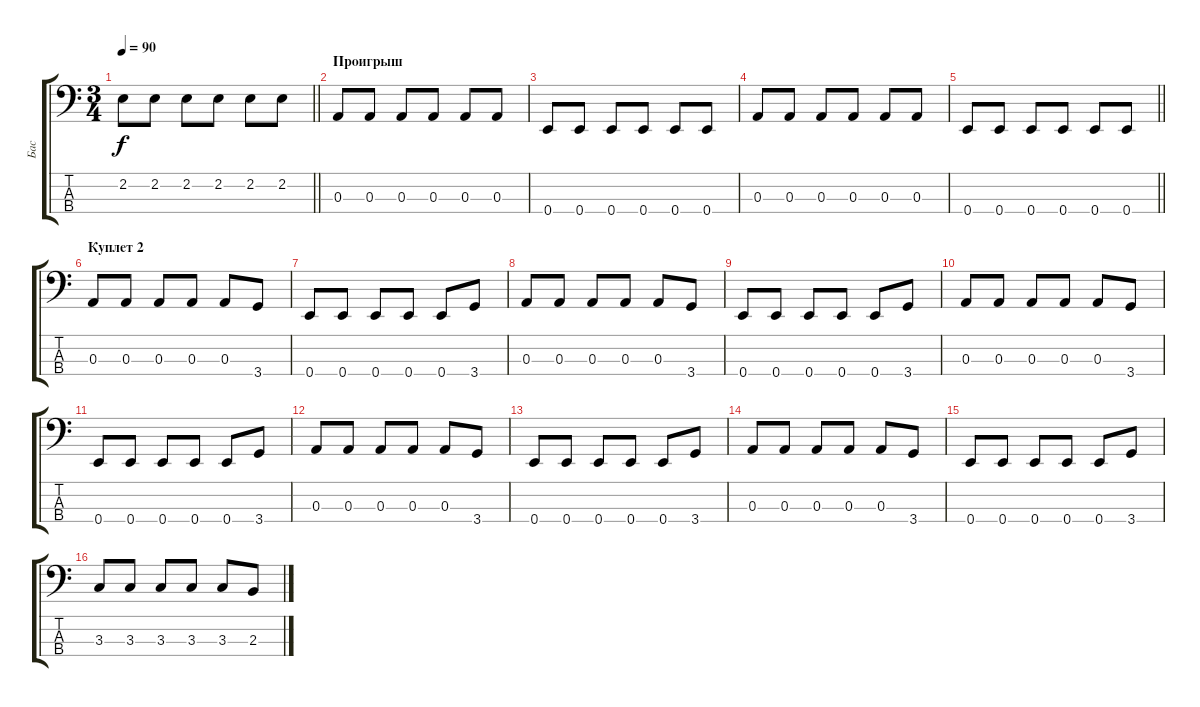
\track ("Бас" "Бас") {instrument electricbassfinger}
\staff {score tabs}
\tuning (G2 D2 A1 E1) {hide}
\ts (3 4)
\tempo 90
\clef f4
\barLineRight lightlight
\ks c
2.2.8{dy f} 2.2.8 2.2.8 2.2.8 2.2.8 2.2.8 |
\section ("" "Проигрыш")
0.3.8 0.3.8 0.3.8 0.3.8 0.3.8 0.3.8 |
0.4.8 0.4.8 0.4.8 0.4.8 0.4.8 0.4.8 |
0.3.8 0.3.8 0.3.8 0.3.8 0.3.8 0.3.8 |
\barLineRight lightlight
0.4.8 0.4.8 0.4.8 0.4.8 0.4.8 0.4.8 |
\section ("" "Куплет 2")
0.3.8 0.3.8 0.3.8 0.3.8 0.3.8 3.4.8 |
0.4.8 0.4.8 0.4.8 0.4.8 0.4.8 3.4.8 |
0.3.8 0.3.8 0.3.8 0.3.8 0.3.8 3.4.8 |
0.4.8 0.4.8 0.4.8 0.4.8 0.4.8 3.4.8 |
0.3.8 0.3.8 0.3.8 0.3.8 0.3.8 3.4.8 |
0.4.8 0.4.8 0.4.8 0.4.8 0.4.8 3.4.8 |
0.3.8 0.3.8 0.3.8 0.3.8 0.3.8 3.4.8 |
0.4.8 0.4.8 0.4.8 0.4.8 0.4.8 3.4.8 |
0.3.8 0.3.8 0.3.8 0.3.8 0.3.8 3.4.8 |
0.4.8 0.4.8 0.4.8 0.4.8 0.4.8 3.4.8 |
3.3.8 3.3.8 3.3.8 3.3.8 3.3.8 2.3.8
